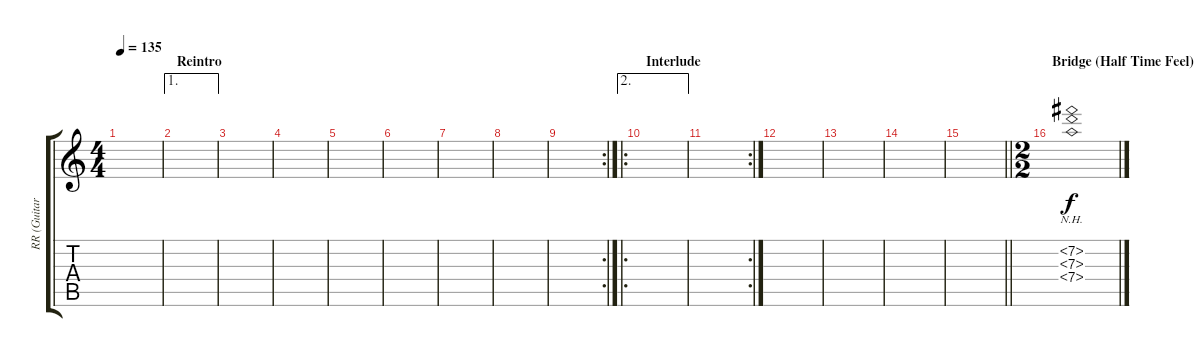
\track ("RR (Guitar 5)" "RR (Guitar") {instrument distortionguitar}
\staff {score tabs}
\tuning (E4 B3 G3 D3 A2 E2) {hide}
\ts (4 4)
\tempo 135
\clef g2
\ks c
|
\ae 1
\section ("" "Reintro")
|
|
|
|
|
|
|
\rc 2
|
\ae 2
\ro
\section ("" "Interlude")
|
\rc 2
|
|
|
|
\barLineRight lightlight
|
\ts (2 2)
\section ("" "Bridge (Half Time Feel)")
(7.2{nh} 7.3{nh} 7.4{nh}).1
